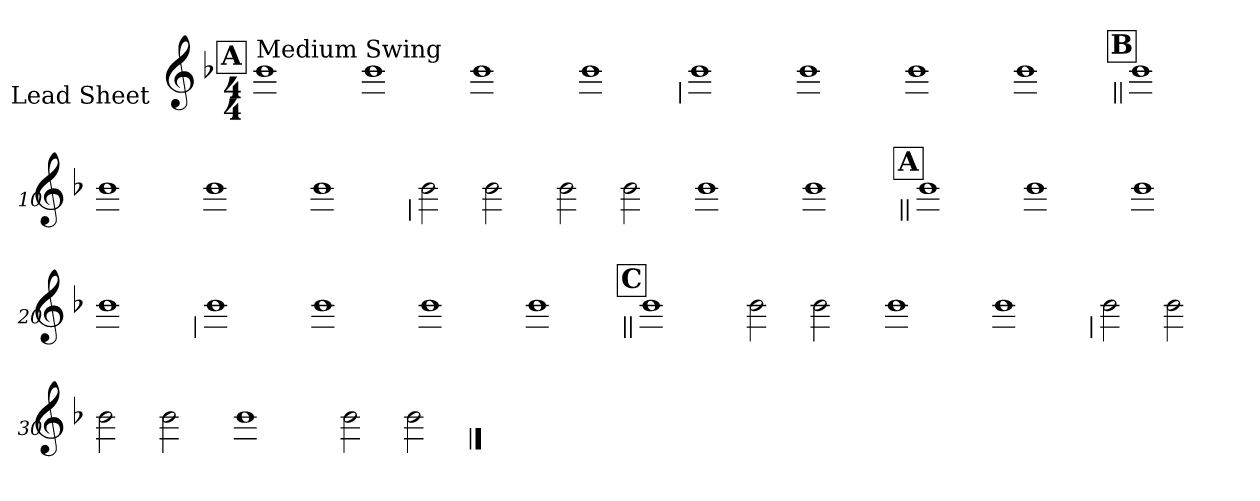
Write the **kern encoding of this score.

**kern
*part1
*staff1
*I"Lead Sheet
*stria0
*clefG2
*k[b-]
*F:
*M4/4
!!LO:REH:place=s1:a:t=A
=1||
!LO:TX:a:t=Medium Swing
1b-
=2-
1b-
=3-
1b-
=4-
1b-
!!LO:LB:g=z
=5
1b-
=6-
1b-
=7-
1b-
=8-
1b-
!!LO:LB:g=z
!!LO:REH:place=s1:a:t=B
=9||
1b-
=10-
1b-
=11-
1b-
=12-
1b-
!!LO:LB:g=z
=13
2b-
2b-
=14-
2b-
2b-
=15-
1b-
=16-
1b-
!!LO:LB:g=z
!!LO:REH:place=s1:a:t=A
=17||
1b-
=18-
1b-
=19-
1b-
=20-
1b-
!!LO:LB:g=z
=21
1b-
=22-
1b-
=23-
1b-
=24-
1b-
!!LO:LB:g=z
!!LO:REH:place=s1:a:t=C
=25||
1b-
=26-
2b-
2b-
=27-
1b-
=28-
1b-
!!LO:LB:g=z
=29
2b-
2b-
=30-
2b-
2b-
=31-
1b-
=32-
2b-
2b-
==
*-
